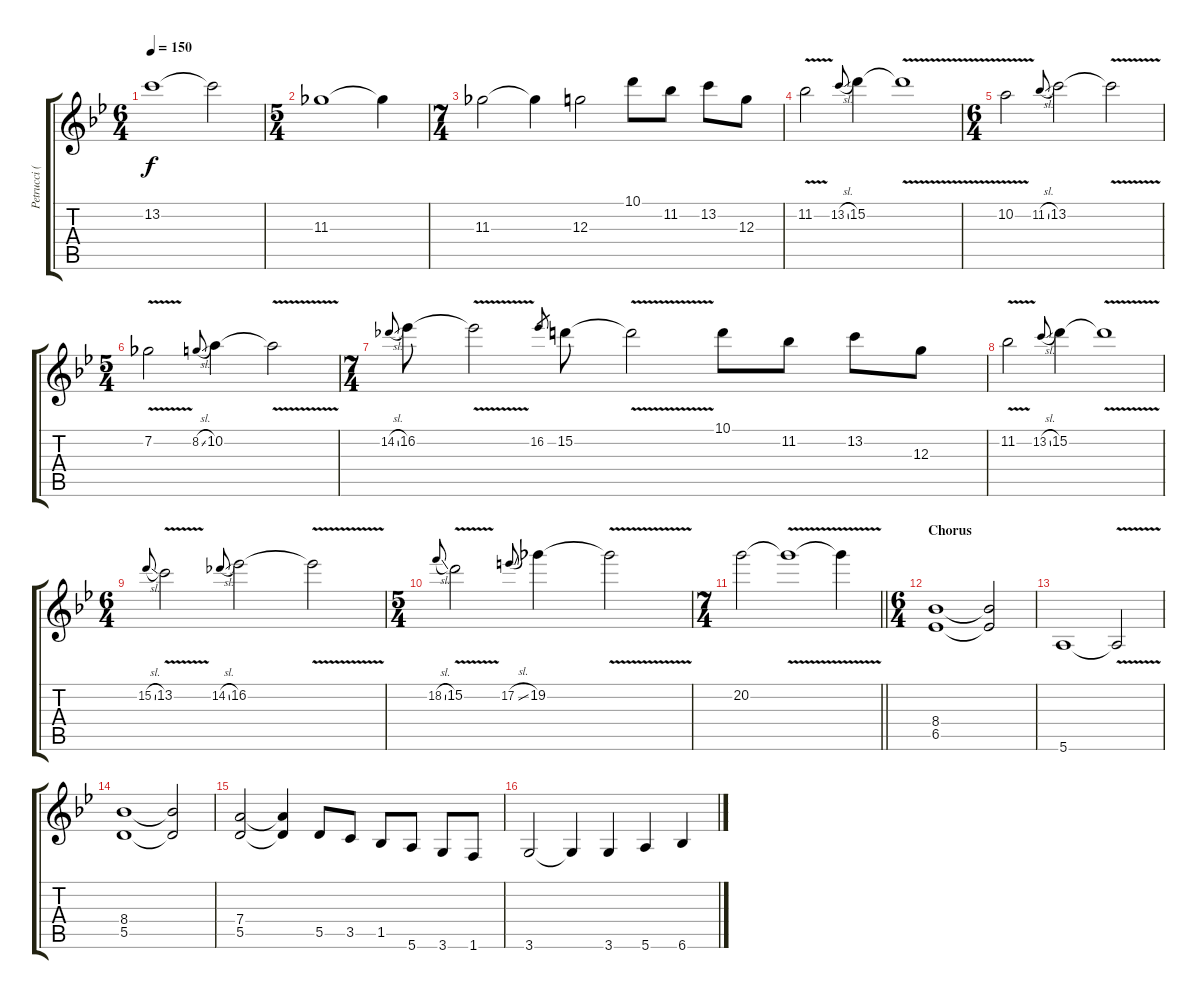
\track ("Petrucci (guitar one)" "Petrucci (") {instrument distortionguitar}
\staff {score tabs}
\tuning (E4 B3 G3 D3 A2 E2) {hide}
\ts (6 4)
\tempo 150
\clef g2
\ks gminor
13.2.1{dy f} 13.2{t}.2 |
\ts (5 4)
11.3.1 11.3{t}.4 |
\ts (7 4)
11.3.2 11.3{t}.4 12.3.2 10.1.8{volume 13 instrument distortionguitar} 11.2.8 13.2.8 12.3.8 |
11.2{v}.2 13.2{sl}.8{gr onbeat} 15.2.4 15.2{v t}.1 |
\ts (6 4)
10.2{v}.2 11.2{sl}.8{gr onbeat} 13.2.2 13.2{v t}.2 |
\ts (5 4)
7.2{v}.2 8.2{sl}.8{gr onbeat} 10.2.4 10.2{v t}.2 |
\ts (7 4)
14.2{sl}.8{gr onbeat} 16.2.8 16.2{v t}.2 16.2.8{gr} 15.2.8 15.2{v t}.2 10.1.8 11.2.8 13.2.8 12.3.8 |
11.2{v}.2 13.2{sl}.8{gr onbeat} 15.2.4 15.2{v t}.1 |
\ts (6 4)
15.2{sl}.8{gr onbeat} 13.2{v}.2 14.2{sl}.8{gr onbeat} 16.2.2 16.2{v t}.2 |
\ts (5 4)
18.2{sl}.8{gr onbeat} 15.2{v}.2 17.2{sl}.8{gr onbeat} 19.2.4 19.2{v t}.2 |
\ts (7 4)
\barLineRight lightlight
20.2.2 20.2{v t}.1 20.2{t}.4 |
\ts (6 4)
\section ("" "Chorus")
(8.4 6.5).1 (8.4{t} 6.5{t}).2 |
5.6.1 5.6{v t}.2 |
(8.4 5.5).1 (8.4{t} 5.5{t}).2 |
(7.4 5.5).2 (7.4{t} 5.5{t}).4 5.5.8 3.5.8 1.5.8 5.6.8 3.6.8 1.6.8 |
3.6.2 3.6{t}.4 3.6.4 5.6.4 6.6.4
